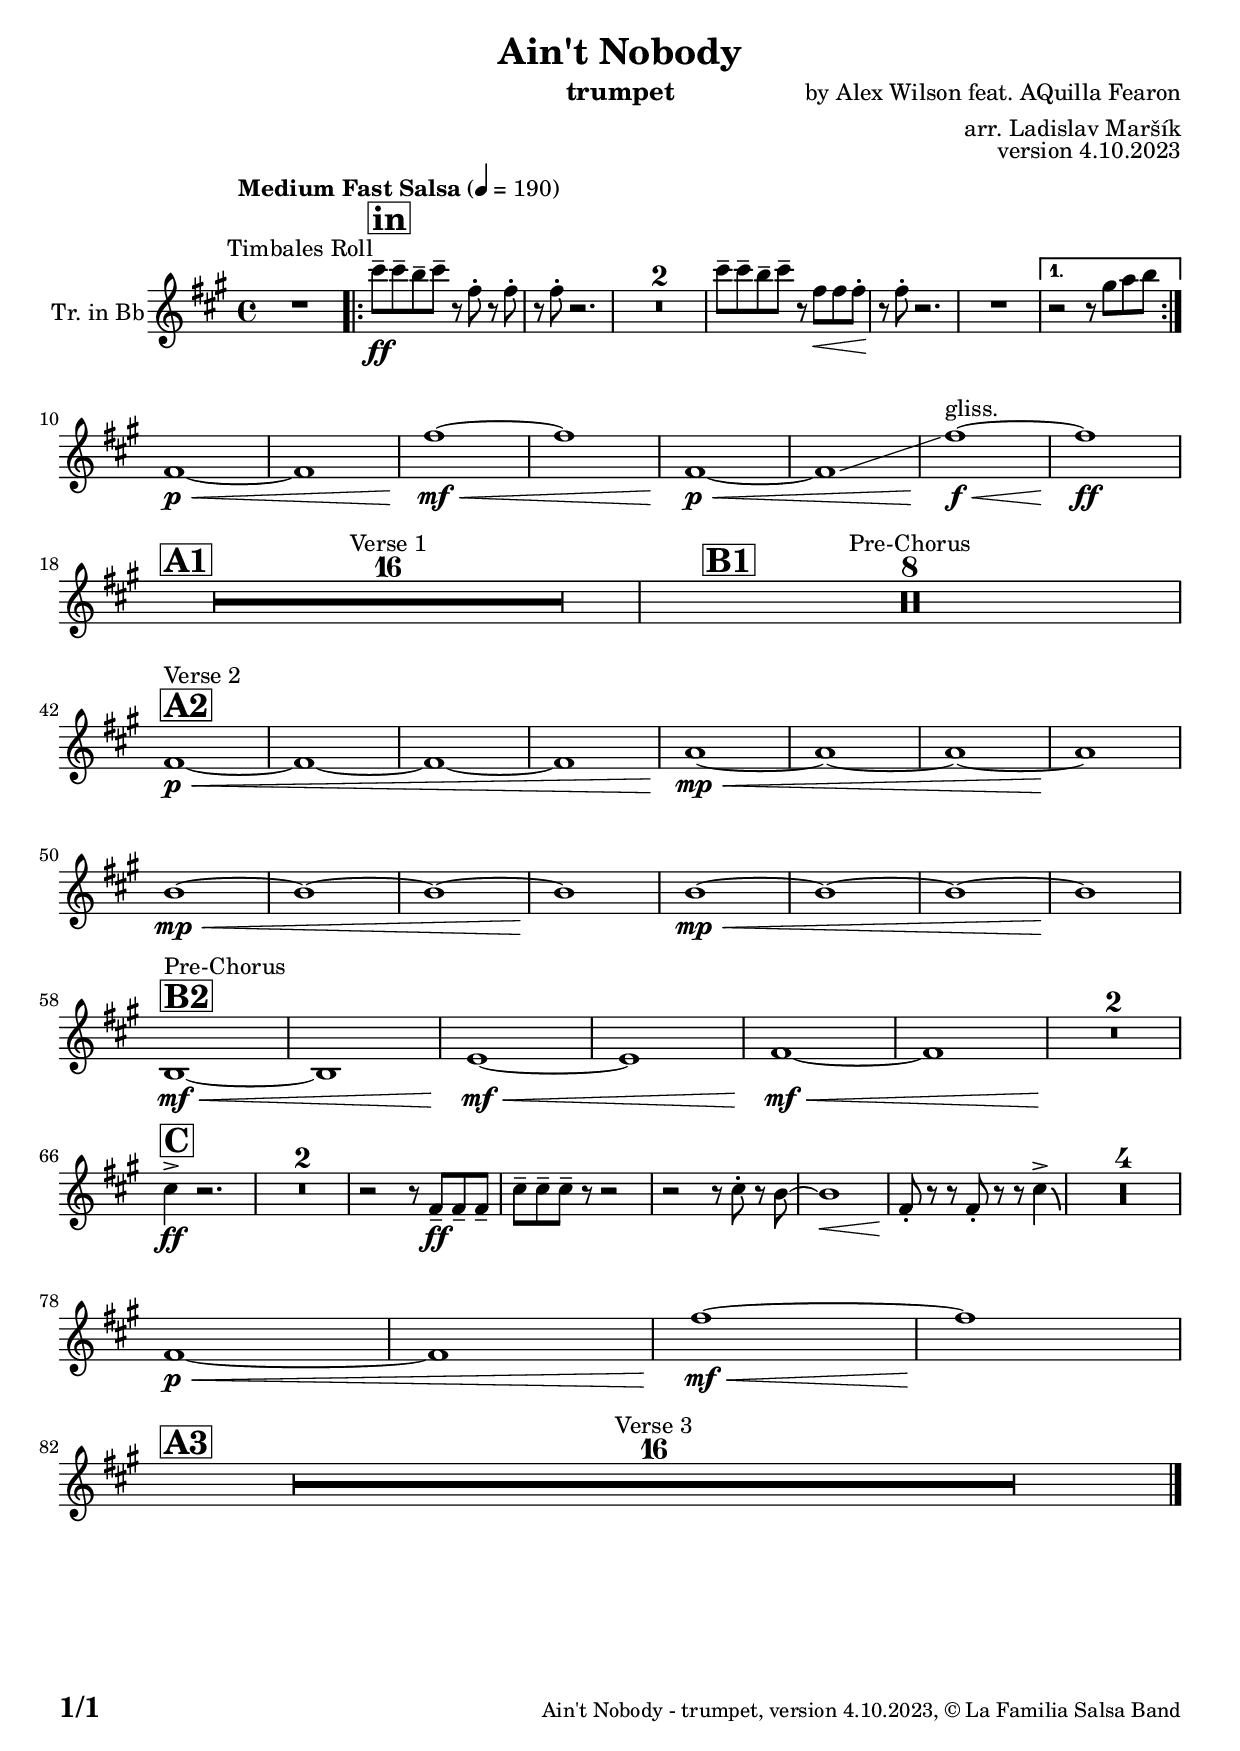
\version "2.24.0"

% Sheet revision 2022_09

\header {
  title = "Ain't Nobody"
  instrument = "trumpet"
  composer = "by Alex Wilson feat. AQuilla Fearon"
  arranger = "arr. Ladislav Maršík"
  opus = "version 4.10.2023"
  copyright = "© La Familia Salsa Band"
}

inst =
#(define-music-function
  (string)
  (string?)
  #{ <>^\markup \abs-fontsize #16 \bold \box #string #})

makePercent = #(define-music-function (note) (ly:music?)
                 (make-music 'PercentEvent 'length (ly:music-length note)))

#(define (test-stencil grob text)
   (let* ((orig (ly:grob-original grob))
          (siblings (ly:spanner-broken-into orig)) ; have we been split?
          (refp (ly:grob-system grob))
          (left-bound (ly:spanner-bound grob LEFT))
          (right-bound (ly:spanner-bound grob RIGHT))
          (elts-L (ly:grob-array->list (ly:grob-object left-bound 'elements)))
          (elts-R (ly:grob-array->list (ly:grob-object right-bound 'elements)))
          (break-alignment-L
           (filter
            (lambda (elt) (grob::has-interface elt 'break-alignment-interface))
            elts-L))
          (break-alignment-R
           (filter
            (lambda (elt) (grob::has-interface elt 'break-alignment-interface))
            elts-R))
          (break-alignment-L-ext (ly:grob-extent (car break-alignment-L) refp X))
          (break-alignment-R-ext (ly:grob-extent (car break-alignment-R) refp X))
          (num
           (markup text))
          (num
           (if (or (null? siblings)
                   (eq? grob (car siblings)))
               num
               (make-parenthesize-markup num)))
          (num (grob-interpret-markup grob num))
          (num-stil-ext-X (ly:stencil-extent num X))
          (num-stil-ext-Y (ly:stencil-extent num Y))
          (num (ly:stencil-aligned-to num X CENTER))
          (num
           (ly:stencil-translate-axis
            num
            (+ (interval-length break-alignment-L-ext)
               (* 0.5
                  (- (car break-alignment-R-ext)
                     (cdr break-alignment-L-ext))))
            X))
          (bracket-L
           (markup
            #:path
            0.1 ; line-thickness
            `((moveto 0.5 ,(* 0.5 (interval-length num-stil-ext-Y)))
              (lineto ,(* 0.5
                          (- (car break-alignment-R-ext)
                             (cdr break-alignment-L-ext)
                             (interval-length num-stil-ext-X)))
                      ,(* 0.5 (interval-length num-stil-ext-Y)))
              (closepath)
              (rlineto 0.0
                       ,(if (or (null? siblings) (eq? grob (car siblings)))
                            -1.0 0.0)))))
          (bracket-R
           (markup
            #:path
            0.1
            `((moveto ,(* 0.5
                          (- (car break-alignment-R-ext)
                             (cdr break-alignment-L-ext)
                             (interval-length num-stil-ext-X)))
                      ,(* 0.5 (interval-length num-stil-ext-Y)))
              (lineto 0.5
                      ,(* 0.5 (interval-length num-stil-ext-Y)))
              (closepath)
              (rlineto 0.0
                       ,(if (or (null? siblings) (eq? grob (last siblings)))
                            -1.0 0.0)))))
          (bracket-L (grob-interpret-markup grob bracket-L))
          (bracket-R (grob-interpret-markup grob bracket-R))
          (num (ly:stencil-combine-at-edge num X LEFT bracket-L 0.4))
          (num (ly:stencil-combine-at-edge num X RIGHT bracket-R 0.4)))
     num))

#(define-public (Measure_attached_spanner_engraver context)
   (let ((span '())
         (finished '())
         (event-start '())
         (event-stop '()))
     (make-engraver
      (listeners ((measure-counter-event engraver event)
                  (if (= START (ly:event-property event 'span-direction))
                      (set! event-start event)
                      (set! event-stop event))))
      ((process-music trans)
       (if (ly:stream-event? event-stop)
           (if (null? span)
               (ly:warning "You're trying to end a measure-attached spanner but you haven't started one.")
               (begin (set! finished span)
                 (ly:engraver-announce-end-grob trans finished event-start)
                 (set! span '())
                 (set! event-stop '()))))
       (if (ly:stream-event? event-start)
           (begin (set! span (ly:engraver-make-grob trans 'MeasureCounter event-start))
             (set! event-start '()))))
      ((stop-translation-timestep trans)
       (if (and (ly:spanner? span)
                (null? (ly:spanner-bound span LEFT))
                (moment<=? (ly:context-property context 'measurePosition) ZERO-MOMENT))
           (ly:spanner-set-bound! span LEFT
                                  (ly:context-property context 'currentCommandColumn)))
       (if (and (ly:spanner? finished)
                (moment<=? (ly:context-property context 'measurePosition) ZERO-MOMENT))
           (begin
            (if (null? (ly:spanner-bound finished RIGHT))
                (ly:spanner-set-bound! finished RIGHT
                                       (ly:context-property context 'currentCommandColumn)))
            (set! finished '())
            (set! event-start '())
            (set! event-stop '()))))
      ((finalize trans)
       (if (ly:spanner? finished)
           (begin
            (if (null? (ly:spanner-bound finished RIGHT))
                (set! (ly:spanner-bound finished RIGHT)
                      (ly:context-property context 'currentCommandColumn)))
            (set! finished '())))
       (if (ly:spanner? span)
           (begin
            (ly:warning "I think there's a dangling measure-attached spanner :-(")
            (ly:grob-suicide! span)
            (set! span '())))))))

\layout {
  \context {
    \Staff
    \consists #Measure_attached_spanner_engraver
    \override MeasureCounter.font-encoding = #'latin1
    \override MeasureCounter.font-size = 0
    \override MeasureCounter.outside-staff-padding = 2
    \override MeasureCounter.outside-staff-horizontal-padding = #0
  }
}

repeatBracket = #(define-music-function
                  (parser location N note)
                  (number? ly:music?)
                  #{
                    \override Staff.MeasureCounter.stencil =
                    #(lambda (grob) (test-stencil grob #{ #(string-append(number->string N) "x") #} ))
                    \startMeasureCount
                    \repeat volta #N { $note }
                    \stopMeasureCount
                  #}
                  )

Trumpet = \new Voice
\transpose c d
\relative c'' {
  \set Staff.instrumentName = \markup {
    \center-align { "Tr. in Bb" }
  }
  \set Staff.midiInstrument = "trumpet"
  \set Staff.midiMaximumVolume = #1.0

  \key e \minor
  \time 4/4
  \tempo "Medium Fast Salsa" 4 = 190
  
  R1 ^\markup { "Timbales Roll" }
  
  \inst "in"
  
  \repeat volta 2 { 
    b'8 \ff -- b -- a -- b --  r e, -. r e -. |
    r e -. r2. |
    \set Score.skipBars = ##t R1*2
    b'8 -- b -- a -- b -- r e, \< e e -. \! |
    r e -. r2.  |
    R1 |
  }
    \alternative { 
    {
      r2 r8 fis g a |
    } 
    {
    }
  }
  \break
  e,1 \p \< ~ |
  e1 |
  e'1 \! \mf \< ~ |
  e1 |
  e,1 \! \p \< ~ |
  e1 \glissando |
  e'1 ^\markup { "gliss." }  \! \f \< ~ |
  e1 \! \ff |
  \break
  
  \inst "A1"
  \set Score.skipBars = ##t R1*16 ^\markup { "Verse 1" }
  
  \inst "B1"
  \set Score.skipBars = ##t R1*8 ^\markup { "Pre-Chorus" }
  
  \break
  \inst "A2" 
  e,1^\markup { "Verse 2" }  \p \< ~ |
  e1 ~ |
  e1 ~ |
  e1 |
  g1 \! \mp \< ~ |
  g1 ~ |
  g1 ~ |
  g1 \! | \break
  a1 \! \mp \< ~ |
  a1 ~ |
  a1 ~ |
  a1 \! |
  a1 \! \mp \< ~ |
  a1 ~ |
  a1 ~ |
  a1 \! |
  \break
  \inst "B2"
  a,1 ^\markup { "Pre-Chorus" } \mf \< ~ |
  a1 |
  d1 \! \mf \< ~ |
  d1 |
  e1 \mf \< ~ |
  e1 |
  \set Score.skipBars = ##t R1*2 \!
  \break
  \inst "C"
  b'4 \accent \ff r2. |
  \set Score.skipBars = ##t R1*2
  r2 r8 e,8 \ff -- e -- e -- |
  b' -- b -- b -- r8 r2 |
  r2 r8 b -. r a ~ |
  a1 \< |
  e8 \! -. r r e -. r r b'4 \accent \bendAfter #-4 |
  \set Score.skipBars = ##t R1*4
  
  \break
  e,1 \p \< ~ |
  e1 |
  e'1 \! \mf \< ~ |
  e1 \! |
  \break

  \inst "A3"
  \set Score.skipBars = ##t R1*16 ^\markup { "Verse 3" }
  
  
  \label #'lastPage
  \bar "|."  
}


\score {
  \compressMMRests \new Staff \with {
    \consists "Volta_engraver"
  }
  {
    \Trumpet
  }
  \layout {
    \context {
      \Score
      \remove "Volta_engraver"
    }
  }
} 

\score {
  \unfoldRepeats {
    \transpose c bes,  \Trumpet 
  }
  \midi { } 
} 

\paper {
  system-system-spacing =
  #'((basic-distance . 14)
     (minimum-distance . 10)
     (padding . 1)
     (stretchability . 60))
  between-system-padding = #2
  bottom-margin = 5\mm

  print-page-number = ##t
  print-first-page-number = ##t
  oddHeaderMarkup = \markup \fill-line { " " }
  evenHeaderMarkup = \markup \fill-line { " " }
  oddFooterMarkup = \markup {
    \fill-line {
      \bold \fontsize #2
      \concat { \fromproperty #'page:page-number-string "/" \page-ref #'lastPage "0" "?" }

      \fontsize #-1
      \concat { \fromproperty #'header:title " - " \fromproperty #'header:instrument ", " \fromproperty #'header:opus ", " \fromproperty #'header:copyright }
    }
  }
  evenFooterMarkup = \markup {
    \fill-line {
      \fontsize #-1
      \concat { \fromproperty #'header:title " - " \fromproperty #'header:instrument ", " \fromproperty #'header:opus ", " \fromproperty #'header:copyright }

      \bold \fontsize #2
      \concat { \fromproperty #'page:page-number-string "/" \page-ref #'lastPage "0" "?" }
    }
  }
}
